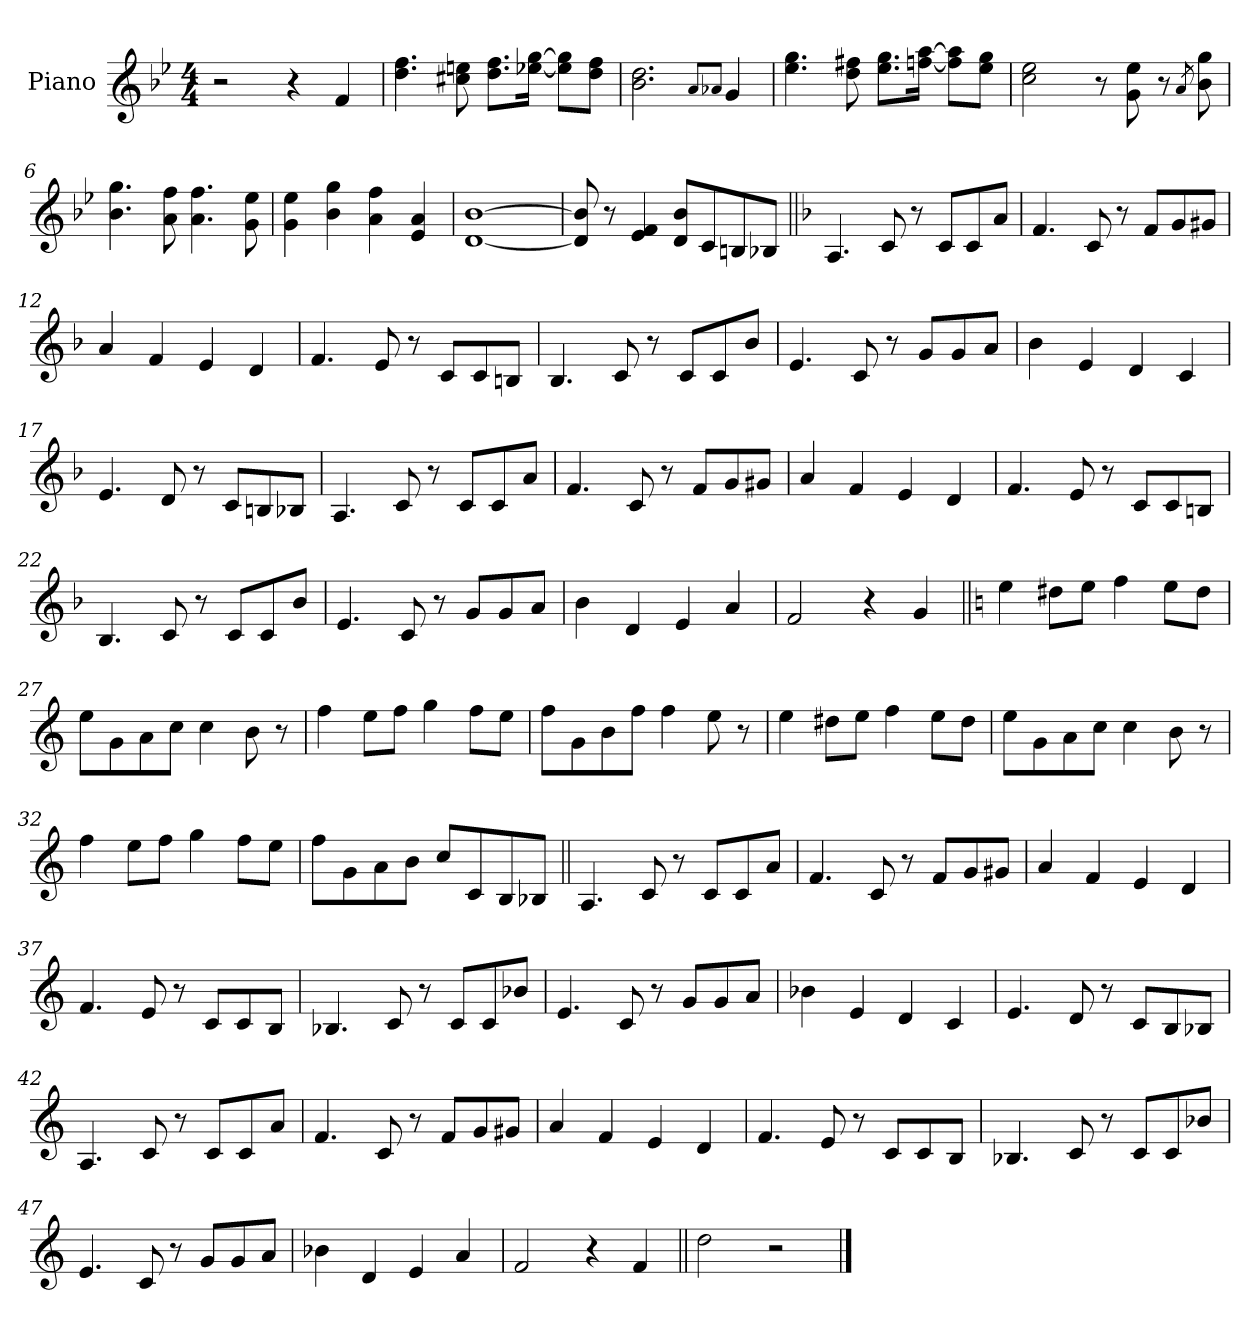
**kern
*part1
*staff1
*I"Piano
*I'Pno.
*clefG2
*k[b-e-]
*M4/4
*MM146
=1
2r
4r
4f
=2
4.dd 4.ff
8cc#X 8een
8.dd 8.ffL
[16ee-X [16ggJk
8ee-] 8gg]L
8dd 8ffJ
=3
2.b- 2.dd
8qaL
8qa-XJ
4g
=4
4.ee- 4.gg
8dd 8ff#X
8.ee- 8.ggL
[16ffn [16aaJk
8ff] 8aa]L
8ee- 8ggJ
=5
2cc 2ee-
8r
8g 8ee-
8r
8qa
8b- 8gg
=6
4.b- 4.gg
8a 8ff
4.a 4.ff
8g 8ee-
=7
4g 4ee-
4b- 4gg
4a 4ff
4e- 4a
=8
[1d [1b-
=9
8d] 8b-]
8r
4e- 4f
8d 8b-L
8c
8Bn
8B-XJ
=10||
*k[b-]
4.A
8c
8r
8cL
8c
8aJ
=11
4.f
8c
8r
8fL
8g
8g#XJ
=12
4a
4f
4e
4d
=13
4.f
8e
8r
8cL
8c
8BnJ
=14
4.B-
8c
8r
8cL
8c
8b-J
=15
4.e
8c
8r
8gL
8g
8aJ
=16
4b-
4e
4d
4c
=17
4.e
8d
8r
8cL
8Bn
8B-XJ
=18
4.A
8c
8r
8cL
8c
8aJ
=19
4.f
8c
8r
8fL
8g
8g#XJ
=20
4a
4f
4e
4d
=21
4.f
8e
8r
8cL
8c
8BnJ
=22
4.B-
8c
8r
8cL
8c
8b-J
=23
4.e
8c
8r
8gL
8g
8aJ
=24
4b-
4d
4e
4a
=25
2f
4r
4g
=26||
*k[]
4ee
8dd#XL
8eeJ
4ff
8eeL
8dd#J
=27
8eeL
8g
8a
8ccJ
4cc
8b
8r
=28
4ff
8eeL
8ffJ
4gg
8ffL
8eeJ
=29
8ffL
8g
8b
8ffJ
4ff
8ee
8r
=30
4ee
8dd#XL
8eeJ
4ff
8eeL
8dd#J
=31
8eeL
8g
8a
8ccJ
4cc
8b
8r
=32
4ff
8eeL
8ffJ
4gg
8ffL
8eeJ
=33
8ffL
8g
8a
8bJ
8ccL
8c
8B
8B-XJ
=34||
4.A
8c
8r
8cL
8c
8aJ
=35
4.f
8c
8r
8fL
8g
8g#XJ
=36
4a
4f
4e
4d
=37
4.f
8e
8r
8cL
8c
8BJ
=38
4.B-X
8c
8r
8cL
8c
8b-XJ
=39
4.e
8c
8r
8gL
8g
8aJ
=40
4b-X
4e
4d
4c
=41
4.e
8d
8r
8cL
8B
8B-XJ
=42
4.A
8c
8r
8cL
8c
8aJ
=43
4.f
8c
8r
8fL
8g
8g#XJ
=44
4a
4f
4e
4d
=45
4.f
8e
8r
8cL
8c
8BJ
=46
4.B-X
8c
8r
8cL
8c
8b-XJ
=47
4.e
8c
8r
8gL
8g
8aJ
=48
4b-X
4d
4e
4a
=49
2f
4r
4f
=50||
2dd
2r
==
*-
